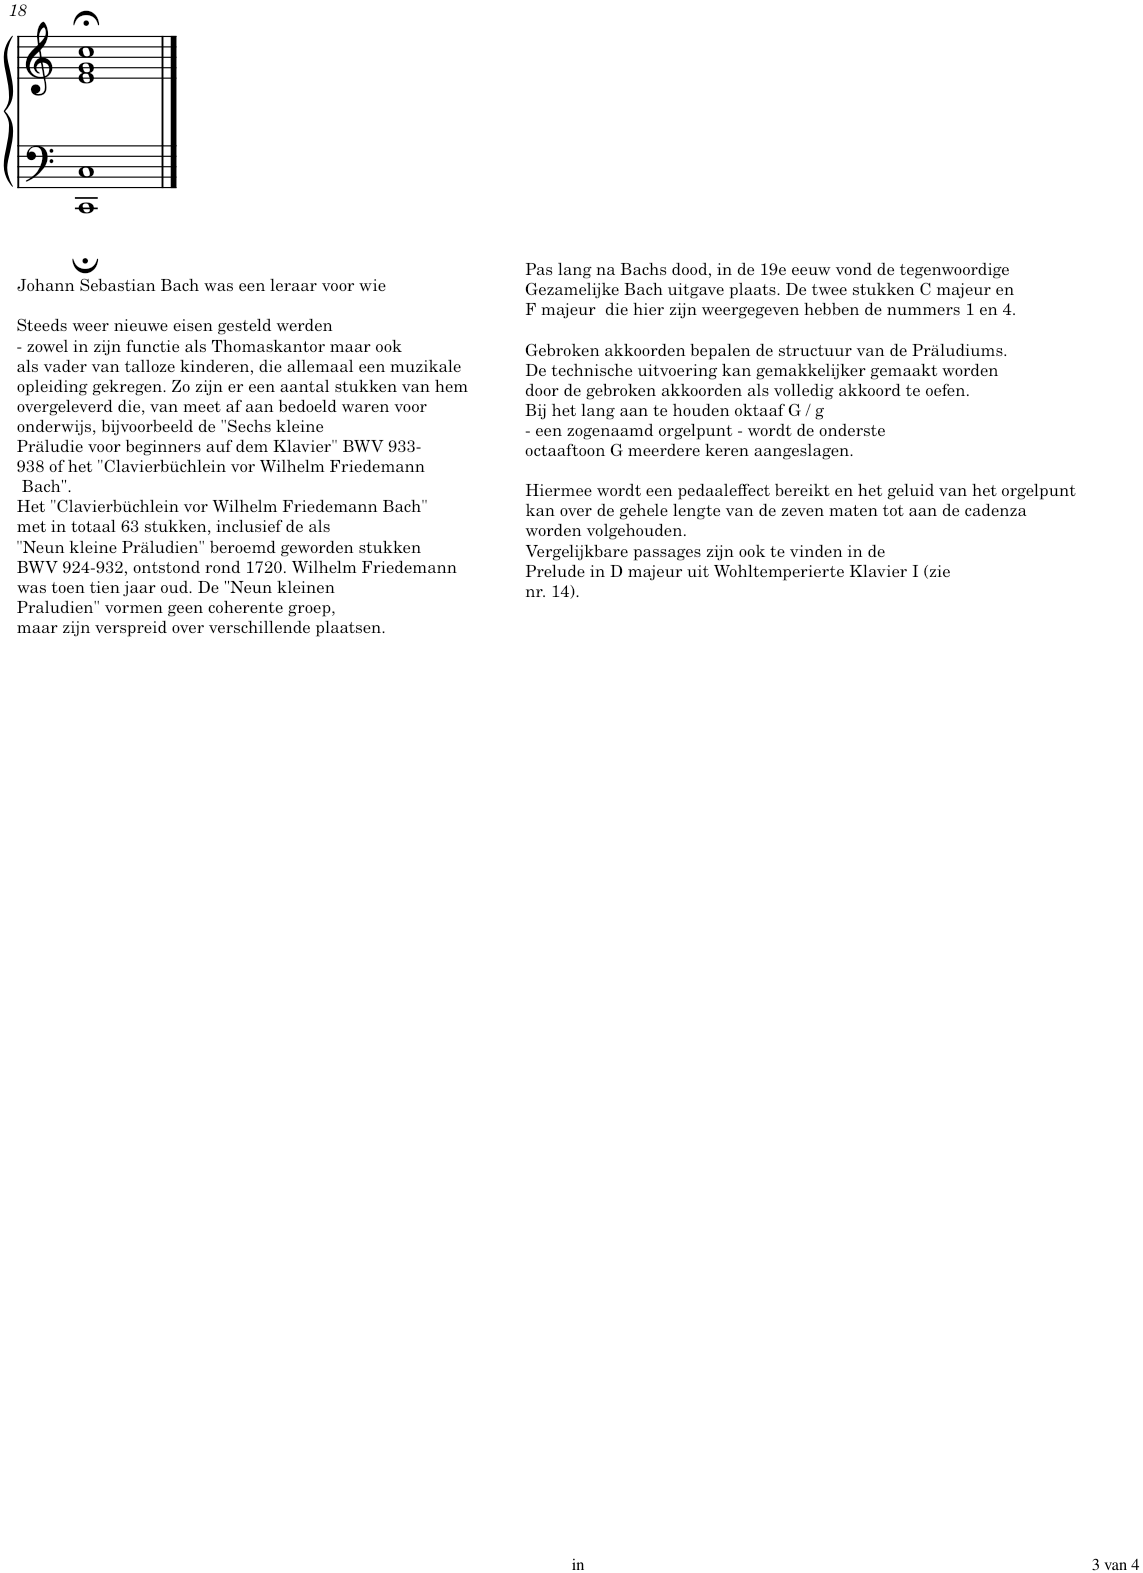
**kern	**kern
*part1	*part1
*staff2	*staff1
*I"Klavír	*
*I'Klv.	*
!!LO:PB:g=z
*clefF4	*clefG2
*k[]	*k[]
*M4/4	*M4/4
*met(c)	*met(c)
=18	=18
!LO:TX:b:t=Johann Sebastian Bach was een leraar voor wie	!
!LO:TX:b:t=Steeds weer nieuwe eisen gesteld werden	!
!LO:TX:b:t=- zowel in zijn functie als Thomaskantor maar ook	!
!LO:TX:b:t=als vader van talloze kinderen, die allemaal een muzikale	!
!LO:TX:b:t=opleiding gekregen. Zo zijn er een aantal stukken van hem	!
!LO:TX:b:t=overgeleverd die, van meet af aan bedoeld waren voor	!
!LO:TX:b:t=onderwijs, bijvoorbeeld de "Sechs kleine	!
!LO:TX:b:t=Präludie voor beginners auf dem Klavier" BWV 933-	!
!LO:TX:b:t=938 of het "Clavierbüchlein vor Wilhelm Friedemann	!
!LO:TX:b:t=Bach".	!
!LO:TX:b:t=Het "Clavierbüchlein vor Wilhelm Friedemann Bach"	!
!LO:TX:b:t=met in totaal 63 stukken, inclusief de als	!
!LO:TX:b:t="Neun kleine Präludien" beroemd geworden stukken	!
!LO:TX:b:t=BWV 924-932, ontstond rond 1720. Wilhelm Friedemann	!
!LO:TX:b:t=was toen tien jaar oud. De "Neun kleinen	!
!LO:TX:b:t=Praludien" vormen geen coherente groep,	!
!LO:TX:b:t=maar zijn verspreid over verschillende plaatsen.	!
!LO:TX:b:t=Pas lang na Bachs dood, in de 19e eeuw vond de tegenwoordige	!
!LO:TX:b:t=Gezamelijke Bach uitgave plaats. De twee stukken C majeur en	!
!LO:TX:b:t=F majeur  die hier zijn weergegeven hebben de nummers 1 en 4.	!
!LO:TX:b:t=Gebroken akkoorden bepalen de structuur van de Präludiums.	!
!LO:TX:b:t=De technische uitvoering kan gemakkelijker gemaakt worden	!
!LO:TX:b:t=door de gebroken akkoorden als volledig akkoord te oefen.	!
!LO:TX:b:t=Bij het lang aan te houden oktaaf G / g	!
!LO:TX:b:t=- een zogenaamd orgelpunt - wordt de onderste	!
!LO:TX:b:t=octaaftoon G meerdere keren aangeslagen.	!
!LO:TX:b:t=Hiermee wordt een pedaaleffect bereikt en het geluid van het orgelpunt	!
!LO:TX:b:t=kan over de gehele lengte van de zeven maten tot aan de cadenza	!
!LO:TX:b:t=worden volgehouden.	!
!LO:TX:b:t=Vergelijkbare passages zijn ook te vinden in de	!
!LO:TX:b:t=Prelude in D majeur uit Wohltemperierte Klavier I (zie	!
!LO:TX:b:t=nr. 14).	!
1CC; 1C;	1e;< 1g;< 1cc;<
==	==
*-	*-
